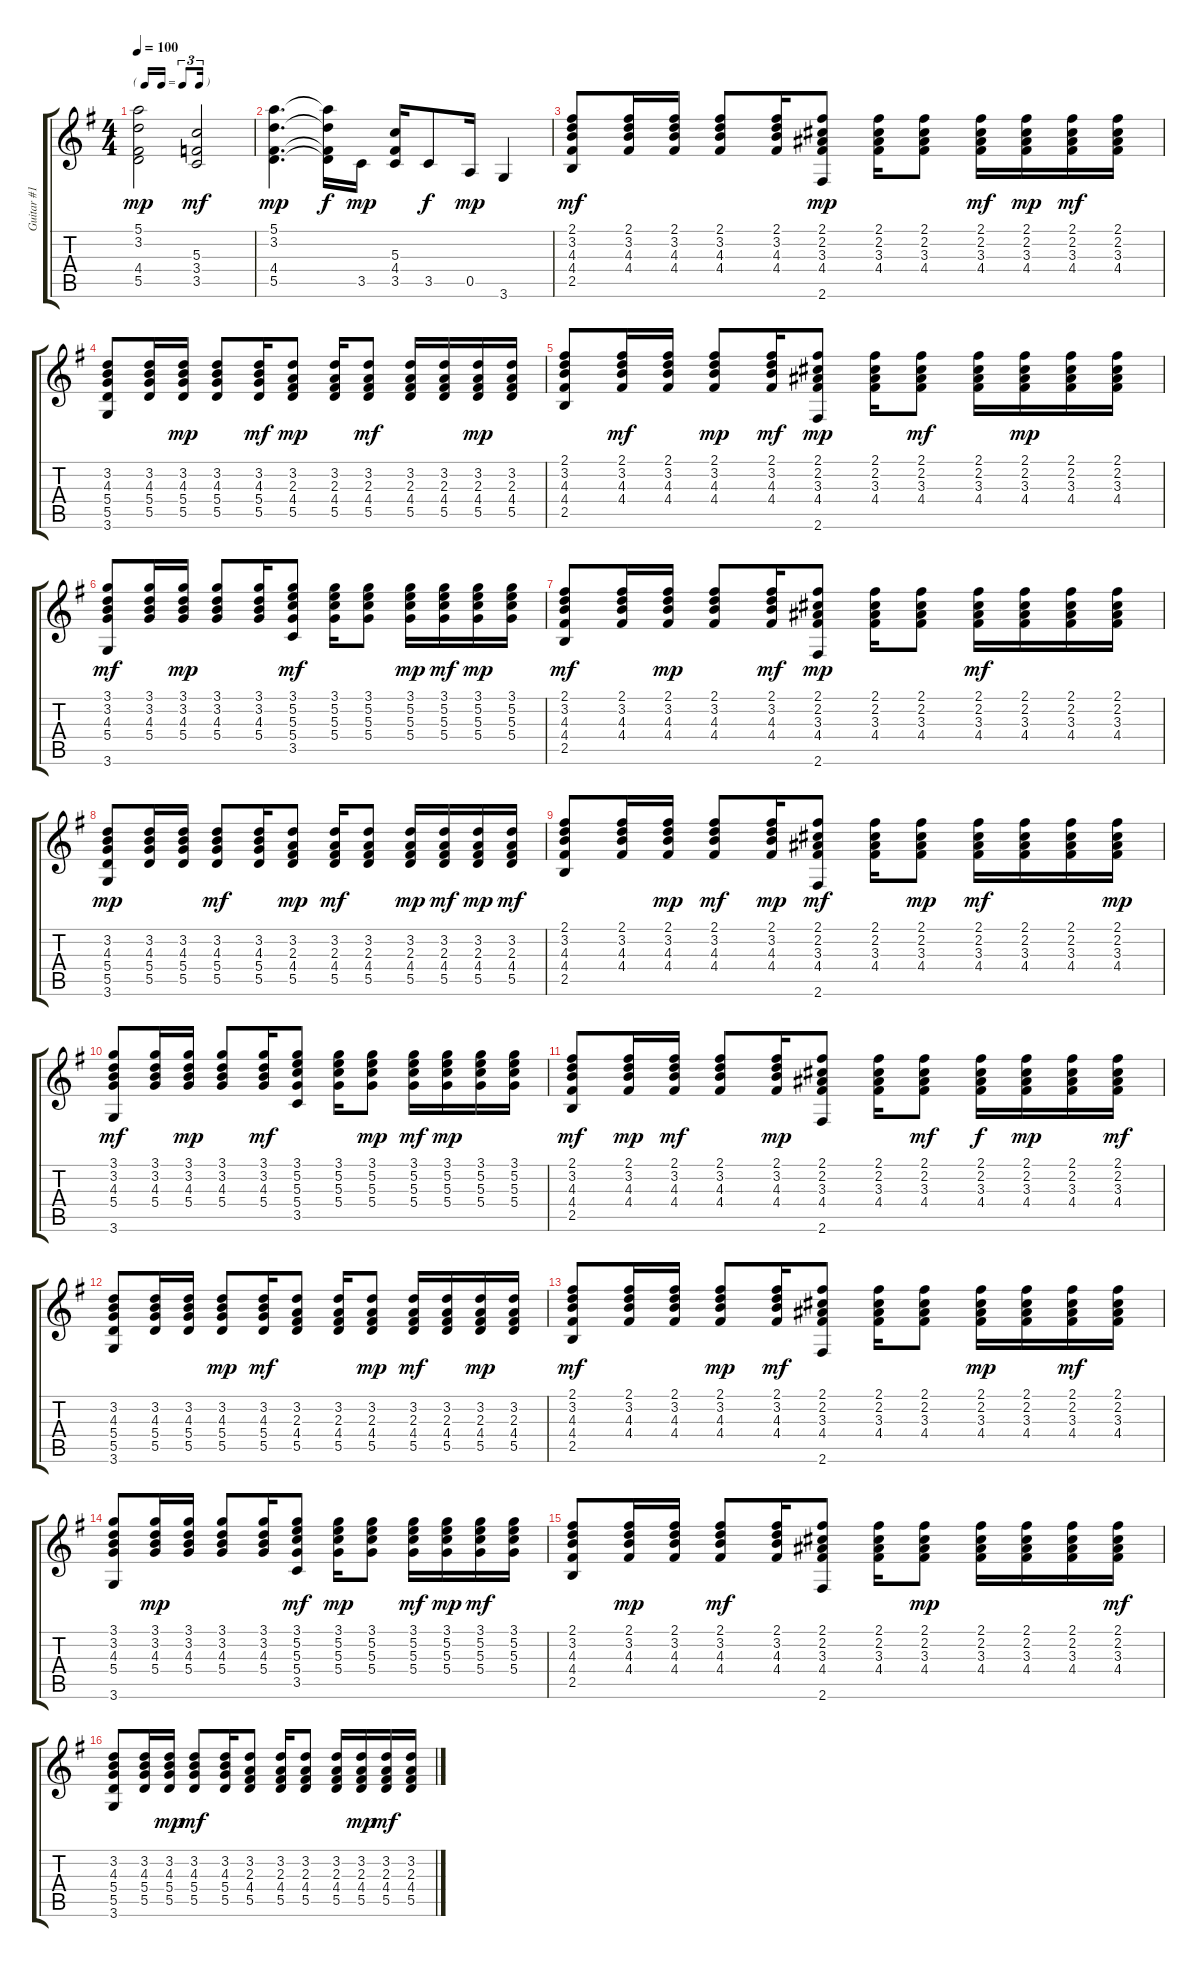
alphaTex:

\track ("Guitar #1" "Guitar #1") {instrument electricguitarclean}
\staff {score tabs}
\tuning (E4 B3 G3 D3 A2 E2) {hide}
\ts (4 4)
\tf triplet16th
\tempo 100
\clef g2
\ks g
(5.1 3.2 4.4 5.5).2{dy mp} (5.3 3.4 3.5).2{dy mf} |
(5.1 3.2 4.4 5.5).4{d dy mp} (5.1{t} 3.2{t} 4.4{t} 5.5{t}).16{dy f} 3.5.16{dy mp} (5.3 4.4 3.5).16 3.5.8{dy f} 0.5.16{dy mp} 3.6.4 |
(2.1 3.2 4.3 4.4 2.5).8{dy mf} (2.1 3.2 4.3 4.4).16 (2.1 3.2 4.3 4.4).16 (2.1 3.2 4.3 4.4).8 (2.1 3.2 4.3 4.4).16 (2.1 2.2 3.3 4.4 2.6).8{dy mp} (2.1 2.2 3.3 4.4).16 (2.1 2.2 3.3 4.4).8 (2.1 2.2 3.3 4.4).16{dy mf} (2.1 2.2 3.3 4.4).16{dy mp} (2.1 2.2 3.3 4.4).16{dy mf} (2.1 2.2 3.3 4.4).16 |
(3.2 4.3 5.4 5.5 3.6).8 (3.2 4.3 5.4 5.5).16 (3.2 4.3 5.4 5.5).16{dy mp} (3.2 4.3 5.4 5.5).8 (3.2 4.3 5.4 5.5).16{dy mf} (3.2 2.3 4.4 5.5).8{dy mp} (3.2 2.3 4.4 5.5).16 (3.2 2.3 4.4 5.5).8{dy mf} (3.2 2.3 4.4 5.5).16 (3.2 2.3 4.4 5.5).16 (3.2 2.3 4.4 5.5).16{dy mp} (3.2 2.3 4.4 5.5).16 |
(2.1 3.2 4.3 4.4 2.5).8 (2.1 3.2 4.3 4.4).16{dy mf} (2.1 3.2 4.3 4.4).16 (2.1 3.2 4.3 4.4).8{dy mp} (2.1 3.2 4.3 4.4).16{dy mf} (2.1 2.2 3.3 4.4 2.6).8{dy mp} (2.1 2.2 3.3 4.4).16 (2.1 2.2 3.3 4.4).8{dy mf} (2.1 2.2 3.3 4.4).16 (2.1 2.2 3.3 4.4).16{dy mp} (2.1 2.2 3.3 4.4).16 (2.1 2.2 3.3 4.4).16 |
(3.1 3.2 4.3 5.4 3.6).8{dy mf} (3.1 3.2 4.3 5.4).16 (3.1 3.2 4.3 5.4).16{dy mp} (3.1 3.2 4.3 5.4).8 (3.1 3.2 4.3 5.4).16 (3.1 5.2 5.3 5.4 3.5).8{dy mf} (3.1 5.2 5.3 5.4).16 (3.1 5.2 5.3 5.4).8 (3.1 5.2 5.3 5.4).16{dy mp} (3.1 5.2 5.3 5.4).16{dy mf} (3.1 5.2 5.3 5.4).16{dy mp} (3.1 5.2 5.3 5.4).16 |
(2.1 3.2 4.3 4.4 2.5).8{dy mf} (2.1 3.2 4.3 4.4).16 (2.1 3.2 4.3 4.4).16{dy mp} (2.1 3.2 4.3 4.4).8 (2.1 3.2 4.3 4.4).16{dy mf} (2.1 2.2 3.3 4.4 2.6).8{dy mp} (2.1 2.2 3.3 4.4).16 (2.1 2.2 3.3 4.4).8 (2.1 2.2 3.3 4.4).16{dy mf} (2.1 2.2 3.3 4.4).16 (2.1 2.2 3.3 4.4).16 (2.1 2.2 3.3 4.4).16 |
(3.2 4.3 5.4 5.5 3.6).8{dy mp} (3.2 4.3 5.4 5.5).16 (3.2 4.3 5.4 5.5).16 (3.2 4.3 5.4 5.5).8{dy mf} (3.2 4.3 5.4 5.5).16 (3.2 2.3 4.4 5.5).8{dy mp} (3.2 2.3 4.4 5.5).16{dy mf} (3.2 2.3 4.4 5.5).8 (3.2 2.3 4.4 5.5).16{dy mp} (3.2 2.3 4.4 5.5).16{dy mf} (3.2 2.3 4.4 5.5).16{dy mp} (3.2 2.3 4.4 5.5).16{dy mf} |
(2.1 3.2 4.3 4.4 2.5).8 (2.1 3.2 4.3 4.4).16 (2.1 3.2 4.3 4.4).16{dy mp} (2.1 3.2 4.3 4.4).8{dy mf} (2.1 3.2 4.3 4.4).16{dy mp} (2.1 2.2 3.3 4.4 2.6).8{dy mf} (2.1 2.2 3.3 4.4).16 (2.1 2.2 3.3 4.4).8{dy mp} (2.1 2.2 3.3 4.4).16{dy mf} (2.1 2.2 3.3 4.4).16 (2.1 2.2 3.3 4.4).16 (2.1 2.2 3.3 4.4).16{dy mp} |
(3.1 3.2 4.3 5.4 3.6).8{dy mf} (3.1 3.2 4.3 5.4).16 (3.1 3.2 4.3 5.4).16{dy mp} (3.1 3.2 4.3 5.4).8 (3.1 3.2 4.3 5.4).16{dy mf} (3.1 5.2 5.3 5.4 3.5).8 (3.1 5.2 5.3 5.4).16 (3.1 5.2 5.3 5.4).8{dy mp} (3.1 5.2 5.3 5.4).16{dy mf} (3.1 5.2 5.3 5.4).16{dy mp} (3.1 5.2 5.3 5.4).16 (3.1 5.2 5.3 5.4).16 |
(2.1 3.2 4.3 4.4 2.5).8{dy mf} (2.1 3.2 4.3 4.4).16{dy mp} (2.1 3.2 4.3 4.4).16{dy mf} (2.1 3.2 4.3 4.4).8 (2.1 3.2 4.3 4.4).16{dy mp} (2.1 2.2 3.3 4.4 2.6).8 (2.1 2.2 3.3 4.4).16 (2.1 2.2 3.3 4.4).8{dy mf} (2.1 2.2 3.3 4.4).16{dy f} (2.1 2.2 3.3 4.4).16{dy mp} (2.1 2.2 3.3 4.4).16 (2.1 2.2 3.3 4.4).16{dy mf} |
(3.2 4.3 5.4 5.5 3.6).8 (3.2 4.3 5.4 5.5).16 (3.2 4.3 5.4 5.5).16 (3.2 4.3 5.4 5.5).8{dy mp} (3.2 4.3 5.4 5.5).16{dy mf} (3.2 2.3 4.4 5.5).8 (3.2 2.3 4.4 5.5).16 (3.2 2.3 4.4 5.5).8{dy mp} (3.2 2.3 4.4 5.5).16{dy mf} (3.2 2.3 4.4 5.5).16 (3.2 2.3 4.4 5.5).16{dy mp} (3.2 2.3 4.4 5.5).16 |
(2.1 3.2 4.3 4.4 2.5).8{dy mf} (2.1 3.2 4.3 4.4).16 (2.1 3.2 4.3 4.4).16 (2.1 3.2 4.3 4.4).8{dy mp} (2.1 3.2 4.3 4.4).16{dy mf} (2.1 2.2 3.3 4.4 2.6).8 (2.1 2.2 3.3 4.4).16 (2.1 2.2 3.3 4.4).8 (2.1 2.2 3.3 4.4).16{dy mp} (2.1 2.2 3.3 4.4).16 (2.1 2.2 3.3 4.4).16{dy mf} (2.1 2.2 3.3 4.4).16 |
(3.1 3.2 4.3 5.4 3.6).8 (3.1 3.2 4.3 5.4).16{dy mp} (3.1 3.2 4.3 5.4).16 (3.1 3.2 4.3 5.4).8 (3.1 3.2 4.3 5.4).16 (3.1 5.2 5.3 5.4 3.5).8{dy mf} (3.1 5.2 5.3 5.4).16{dy mp} (3.1 5.2 5.3 5.4).8 (3.1 5.2 5.3 5.4).16{dy mf} (3.1 5.2 5.3 5.4).16{dy mp} (3.1 5.2 5.3 5.4).16{dy mf} (3.1 5.2 5.3 5.4).16 |
(2.1 3.2 4.3 4.4 2.5).8 (2.1 3.2 4.3 4.4).16{dy mp} (2.1 3.2 4.3 4.4).16 (2.1 3.2 4.3 4.4).8{dy mf} (2.1 3.2 4.3 4.4).16 (2.1 2.2 3.3 4.4 2.6).8 (2.1 2.2 3.3 4.4).16 (2.1 2.2 3.3 4.4).8{dy mp} (2.1 2.2 3.3 4.4).16 (2.1 2.2 3.3 4.4).16 (2.1 2.2 3.3 4.4).16 (2.1 2.2 3.3 4.4).16{dy mf} |
(3.2 4.3 5.4 5.5 3.6).8 (3.2 4.3 5.4 5.5).16 (3.2 4.3 5.4 5.5).16{dy mp} (3.2 4.3 5.4 5.5).8{dy mf} (3.2 4.3 5.4 5.5).16 (3.2 2.3 4.4 5.5).8 (3.2 2.3 4.4 5.5).16 (3.2 2.3 4.4 5.5).8 (3.2 2.3 4.4 5.5).16 (3.2 2.3 4.4 5.5).16{dy mp} (3.2 2.3 4.4 5.5).16{dy mf} (3.2 2.3 4.4 5.5).16
